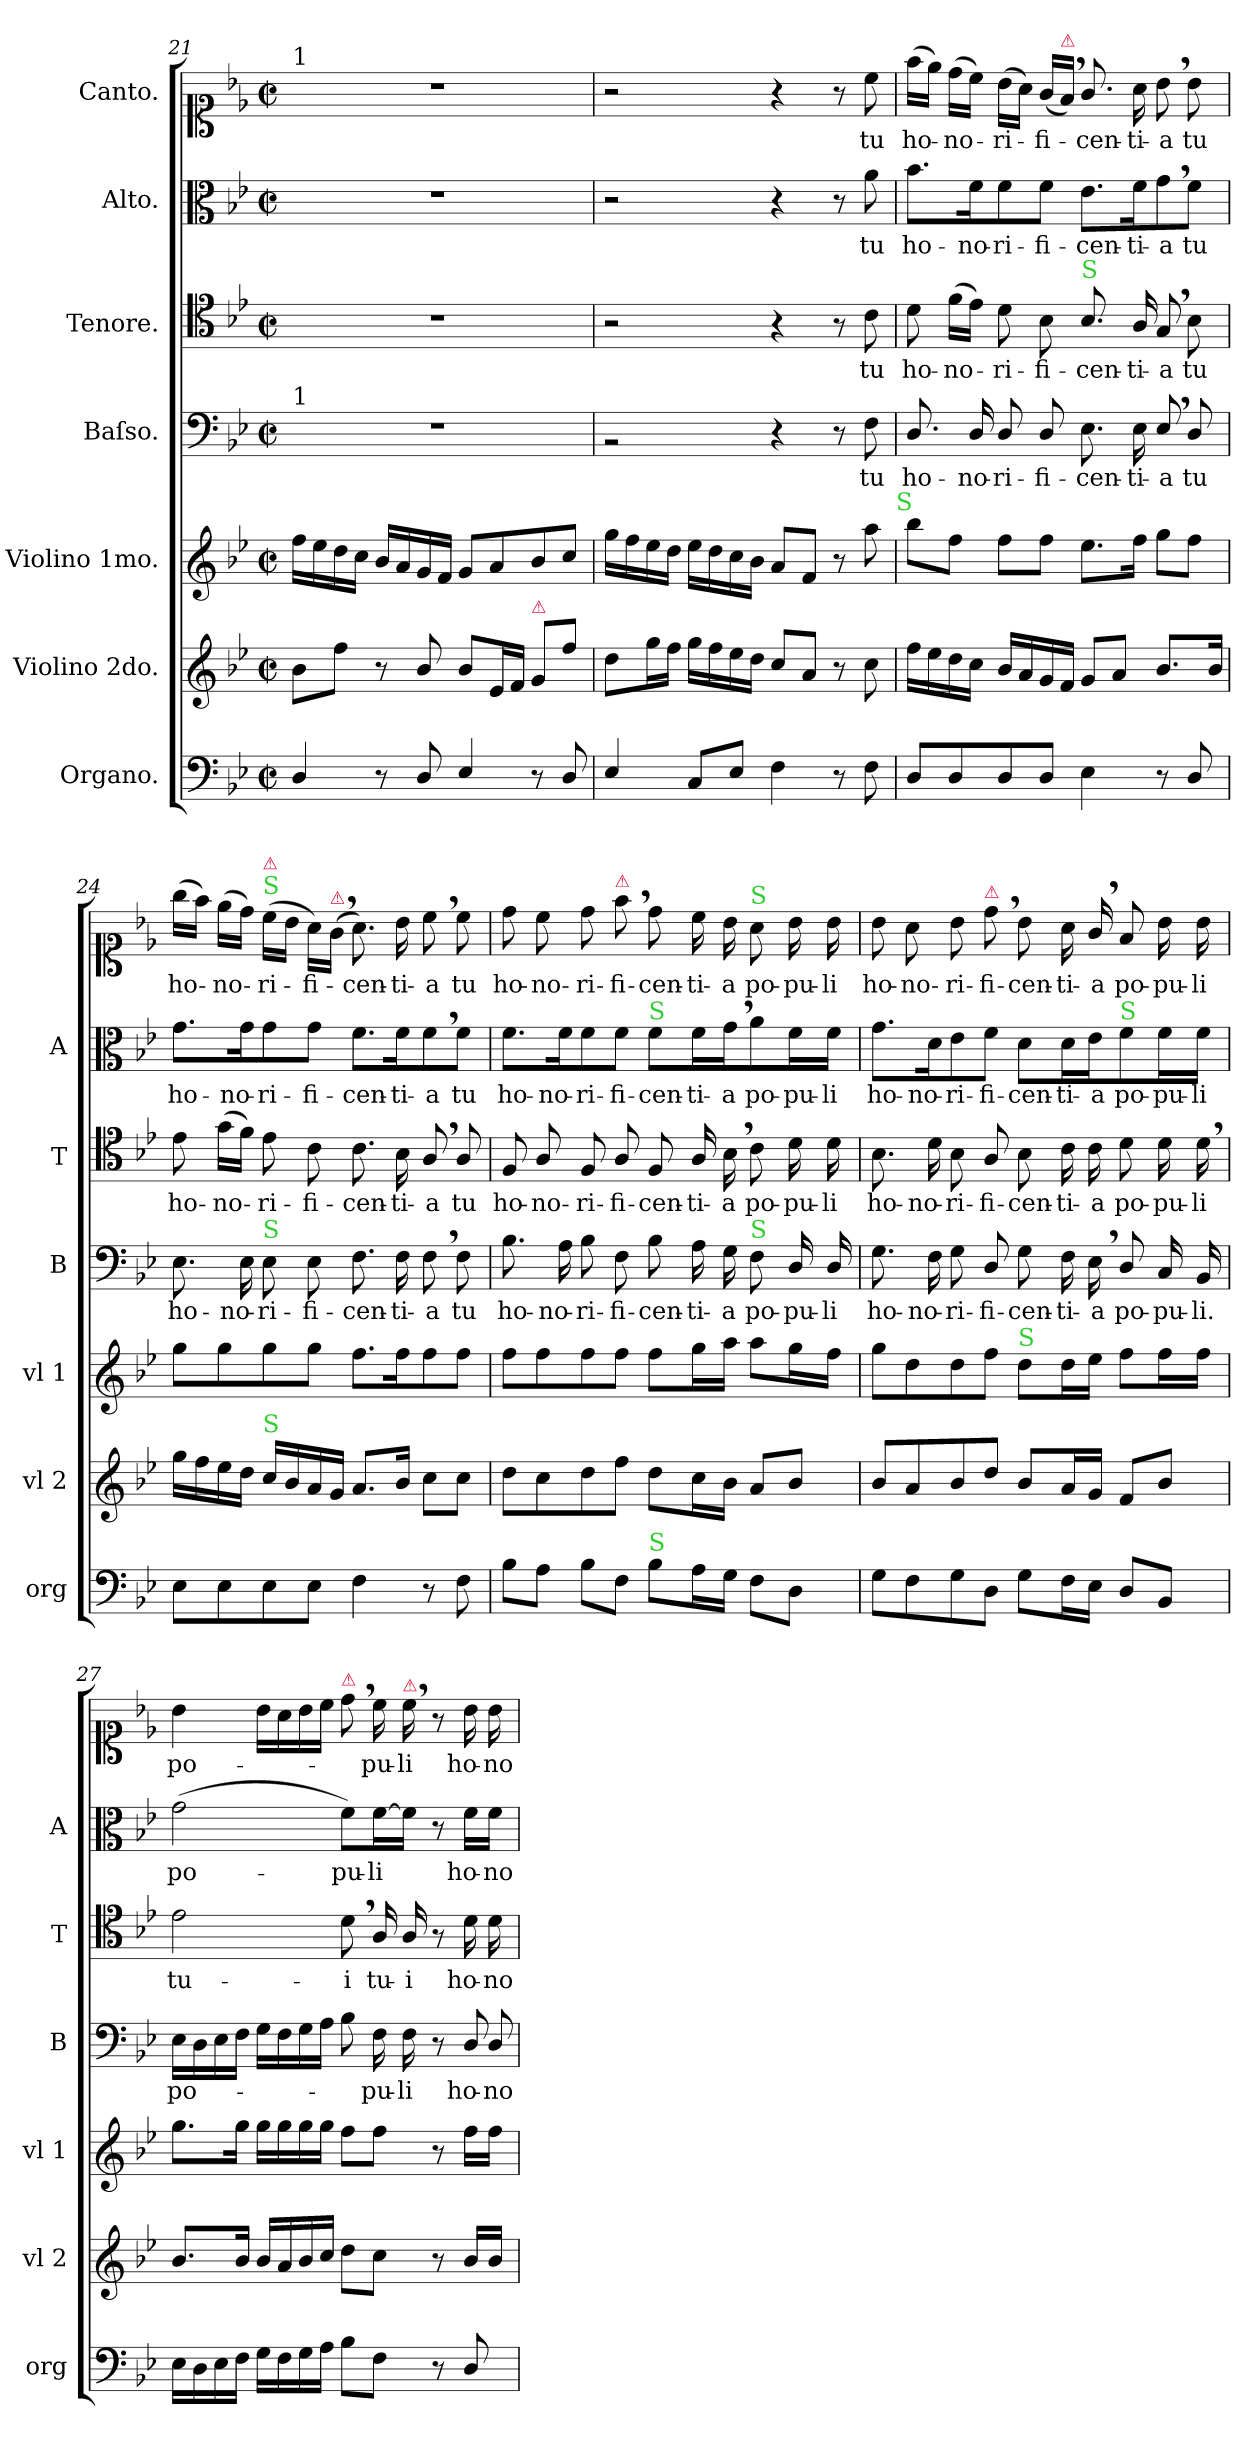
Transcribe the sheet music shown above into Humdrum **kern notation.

**kern	**kern	**kern	**kern	**text	**kern	**text	**kern	**text	**kern	**text
*part7	*part6	*part5	*part4	*part4	*part3	*part3	*part2	*part2	*part1	*part1
*staff7	*staff6	*staff5	*staff4	*staff4	*staff3	*staff3	*staff2	*staff2	*staff1	*staff1
*I"Organo.	*I"Violino 2do.	*I"Violino 1mo.	*I"Baſso.	*	*I"Tenore.	*	*I"Alto.	*	*I"Canto.	*
*I'org	*I'vl 2	*I'vl 1	*I'B	*	*I'T	*	*I'A	*	*	*
*clefF4	*clefG2	*clefG2	*clefF4	*	*clefC4	*	*clefC3	*	*clefC1	*
*k[b-e-]	*k[b-e-]	*k[b-e-]	*k[b-e-]	*	*k[b-e-]	*	*k[b-e-]	*	*k[b-e-]	*
*M2/2	*M2/2	*M2/2	*M2/2	*	*M2/2	*	*M2/2	*	*M2/2	*
*met(c|)	*met(c|)	*met(c|)	*met(c|)	*	*met(c|)	*	*met(c|)	*	*met(c|)	*
=21	=21	=21	=21	=21	=21	=21	=21	=21	=21	=21
!	!	!	!	!	!	!	!	!	!LO:TX:a:t=1	!
!	!	!	!LO:TX:a:t=1	!	!	!	!	!	!	!
4D/	8b-\L	16ff\LL	1r	.	1r	.	1r	.	1r	.
.	.	16ee-\	.	.	.	.	.	.	.	.
.	8ff\J	16dd\	.	.	.	.	.	.	.	.
.	.	16cc\JJ	.	.	.	.	.	.	.	.
8r	8r	16b-/LL	.	.	.	.	.	.	.	.
.	.	16a/	.	.	.	.	.	.	.	.
8D/	8b-/	16g/	.	.	.	.	.	.	.	.
.	.	16f/JJ	.	.	.	.	.	.	.	.
4E-/	8b-/L	8g/L	.	.	.	.	.	.	.	.
.	16e-/L	8a/	.	.	.	.	.	.	.	.
.	16f/JJ	.	.	.	.	.	.	.	.	.
!	!LO:TX:a:color=crimson:t=⚠	!	!	!	!	!	!	!	!	!
8r	8g/L	8b-/	.	.	.	.	.	.	.	.
8D/	8ff\J	8cc/J	.	.	.	.	.	.	.	.
=22	=22	=22	=22	=22	=22	=22	=22	=22	=22	=22
4E-/	8dd\L	16gg\LL	2rBB	.	2r	.	2r	.	2r	.
.	.	16ff\	.	.	.	.	.	.	.	.
.	16gg\L	16ee-\	.	.	.	.	.	.	.	.
.	16ff\JJ	16dd\JJ	.	.	.	.	.	.	.	.
8C/L	16gg\LL	16ee-\LL	.	.	.	.	.	.	.	.
.	16ff\	16dd\	.	.	.	.	.	.	.	.
8E-/J	16ee-\	16cc\	.	.	.	.	.	.	.	.
.	16dd\JJ	16b-\JJ	.	.	.	.	.	.	.	.
4F\	8cc/L	8a/L	4r	.	4r	.	4r	.	4r	.
.	8a/J	8f/J	.	.	.	.	.	.	.	.
8r	8r	8r	8r	.	8r	.	8r	.	8r	.
8F\	8cc\	8aa\	8F\	tu	8c\	tu	8a\	tu	8cc\	tu
!	!	!LO:TX:a:color=limegreen:t=S	!	!	!	!	!	!	!	!
=23	=23	=23	=23	=23	=23	=23	=23	=23	=23	=23
8D/L	16ff\LL	8bb-\L	8.D/	ho-	8d\	ho-	8.b-\L	ho-	(>16ff\LL	ho-
.	16ee-\	.	.	.	.	.	.	.	16ee-\JJ)	.
8D/	16dd\	8ff\J	.	.	(>16f\LL	-no-	.	.	(>16dd\LL	-no-
.	16cc\JJ	.	16D/	-no-	16e-\JJ)	.	16f\K	-no-	16cc\JJ)	.
8D/	16b-/LL	8ff\L	8D/	-ri-	8d\	-ri-	8f\	-ri-	(>16b-\LL	-ri-
.	16a/	.	.	.	.	.	.	.	16a\JJ)	.
8D/J	16g/	8ff\J	8D/	-fi-	8B-\	-fi-	8f\J	-fi-	(<16g/LL	-fi-
!	!	!	!	!	!	!	!	!	!LO:TX:a:color=crimson:t=⚠	!
.	16f/JJ	.	.	.	.	.	.	.	16f,/JJ)	.
!	!	!	!	!	!LO:TX:a:color=limegreen:t=S	!	!	!	!	!
4E-\	8g/L	8.ee-\L	8.E-\	-cen-	8.B-/	-cen-	8.e-\L	-cen-	8.g/	-cen-
.	8a/J	.	.	.	.	.	.	.	.	.
.	.	16ff\Jk	16E-\	-ti-	16A/	-ti-	16f\K	-ti-	16a\	-ti-
8r	8.b-/L	8gg\L	8E-,/	-a	8G,/	-a	8g,\	-a	8b-,<\	-a
8D/	.	8ff\J	8D/	tu	8B-\	tu	8f\J	tu	8b-\	tu
.	16b-/Jk	.	.	.	.	.	.	.	.	.
=24	=24	=24	=24	=24	=24	=24	=24	=24	=24	=24
8E-\L	16gg\LL	8gg\L	8.E-\	ho-	8e-\	ho-	8.g\L	ho-	(>16gg\LL	ho-
.	16ff\	.	.	.	.	.	.	.	16ff\JJ)	.
8E-\	16ee-\	8gg\	.	.	(>16g\LL	-no-	.	.	(>16ee-\LL	-no-
.	16dd\JJ	.	16E-\	-no-	16f\JJ)	.	16g\K	-no-	16dd\JJ)	.
!	!	!	!	!	!	!	!	!	!LO:TX:a:color=limegreen:t=S	!
!	!	!	!	!	!	!	!	!	!LO:TX:a:color=crimson:t=⚠	!
!	!	!	!LO:TX:a:color=limegreen:t=S	!	!	!	!	!	!	!
!	!LO:TX:a:color=limegreen:t=S	!	!	!	!	!	!	!	!	!
8E-\	16cc/LL	8gg\	8E-\	-ri-	8e-\	-ri-	8g\	-ri-	(>16cc\LL	-ri-
.	16b-/	.	.	.	.	.	.	.	16b-\JJ	.
8E-\J	16a/	8gg\J	8E-\	-fi-	8c\	-fi-	8g\J	-fi-	16a\LL)	-fi-
!	!	!	!	!	!	!	!	!	!LO:TX:a:color=crimson:t=⚠	!
.	16g/JJ	.	.	.	.	.	.	.	(>16g,\JJ	.
4F\	8.a/L	8.ff\L	8.F\	-cen-	8.c\	-cen-	8.f\L	-cen-	8.a\)	-cen-
.	16b-/Jk	16ff\K	16F\	-ti-	16B-\	-ti-	16f\K	-ti-	16b-\	-ti-
8r	8cc\L	8ff\	8F,\	-a	8A,/	-a	8f,\	-a	8cc,<\	-a
8F\	8cc\J	8ff\J	8F\	tu	8A/	tu	8f\J	tu	8cc\	tu
=25	=25	=25	=25	=25	=25	=25	=25	=25	=25	=25
8B-\L	8dd\L	8ff\L	8.B-\	ho-	8F/	ho-	8.f\L	ho-	8dd\	ho-
8A\J	8cc\	8ff\	.	.	8A/	-no-	.	.	8cc\	-no-
.	.	.	16A\	-no-	.	.	16f\K	-no-	.	.
8B-\L	8dd\	8ff\	8B-\	-ri-	8F/	-ri-	8f\	-ri-	8dd\	-ri-
!	!	!	!	!	!	!	!	!	!LO:TX:a:color=crimson:t=⚠	!
8F\J	8ff\J	8ff\J	8F\	-fi-	8A/	-fi-	8f\J	-fi-	8ff,\	-fi-
!	!	!	!	!	!	!	!LO:TX:a:color=limegreen:t=S	!	!	!
!LO:TX:a:color=limegreen:t=S	!	!	!	!	!	!	!	!	!	!
8B-\L	8dd\L	8ff\L	8B-\	-cen-	8F/	-cen-	8f\L	-cen-	8dd\	-cen-
16A\L	16cc\L	16gg\L	16A\	-ti-	16A/	-ti-	16f\L	-ti-	16cc\	-ti-
16G\JJ	16b-\JJ	16aa\JJ	16G\	-a	16B-,\	-a	16g,\J	-a	16b-\	-a
!	!	!	!	!	!	!	!	!	!LO:TX:a:color=limegreen:t=S	!
!	!	!	!LO:TX:a:color=limegreen:t=S	!	!	!	!	!	!	!
8F\L	8a/L	8aa\L	8F\	po-	8c\	po-	8a\	po-	8a\	po-
8D\J	8b-/J	16gg\L	16D/	-pu-	16d\	-pu-	16f\L	-pu-	16b-\	-pu-
.	.	16ff\JJ	16D/	-li	16d\	-li	16f\JJ	-li	16b-\	-li
=26	=26	=26	=26	=26	=26	=26	=26	=26	=26	=26
8G\L	8b-/L	8gg\L	8.G\	ho-	8.B-\	ho-	8.g\L	ho-	8b-\	ho-
8F\	8a/	8dd\	.	.	.	.	.	.	8a\	-no-
.	.	.	16F\	-no-	16d\	-no-	16d\K	-no-	.	.
8G\	8b-/	8dd\	8G\	-ri-	8B-\	-ri-	8e-\	-ri-	8b-\	-ri-
!	!	!	!	!	!	!	!	!	!LO:TX:a:color=crimson:t=⚠	!
8D\J	8dd/J	8ff\J	8D/	-fi-	8A/	-fi-	8f\J	-fi-	8dd,\	-fi-
!	!	!LO:TX:a:color=limegreen:t=S	!	!	!	!	!	!	!	!
8G\L	8b-/L	8dd\L	8G\	-cen-	8B-\	-cen-	8d\L	-cen-	8b-\	-cen-
16F\L	16a/L	16dd\L	16F\	-ti-	16c\	-ti-	16d\L	-ti-	16a\	-ti-
16E-\JJ	16g/JJ	16ee-\JJ	16E-,\	-a	16c\	-a	16e-\J	-a	16g,</	-a
!	!	!	!	!	!	!	!LO:TX:a:color=limegreen:t=S	!	!	!
8D/L	8f/L	8ff\L	8D/	po-	8d\	po-	8f\	po-	8f/	po-
8BB-/J	8b-/J	16ff\L	16C/	-pu-	16d\	-pu-	16f\L	-pu-	16b-\	-pu-
.	.	16ff\JJ	16BB-/	-li.	16d,\	-li	16f\JJ	-li	16b-\	-li
=27	=27	=27	=27	=27	=27	=27	=27	=27	=27	=27
16E-\LL	8.b-/L	8.gg\L	16E-\LL	po-	2e-\	tu-	(>2g\	po-	4b-\	po-
16D\	.	.	16D\	.	.	.	.	.	.	.
16E-\	.	.	16E-\	.	.	.	.	.	.	.
16F\JJ	16b-/Jk	16gg\Jk	16F\JJ	.	.	.	.	.	.	.
16G\LL	16b-/LL	16gg\LL	16G\LL	.	.	.	.	.	16b-\LL	.
16F\	16a/	16gg\	16F\	.	.	.	.	.	16a\	.
16G\	16b-/	16gg\	16G\	.	.	.	.	.	16b-\	.
16A\JJ	16cc/JJ	16gg\JJ	16A\JJ	.	.	.	.	.	16cc\JJ	.
!	!	!	!	!	!	!	!	!	!LO:TX:a:color=crimson:t=⚠	!
8B-\L	8dd\L	8ff\L	8B-\	.	8d,\	-i	8f\L)	-pu-	8dd,\	.
8F\J	8cc\J	8ff\J	16F\	-pu-	16A/	tu-	[16f\L	-li	16cc\	-pu-
!	!	!	!	!	!	!	!	!	!LO:TX:a:color=crimson:t=⚠	!
.	.	.	16F\	-li	16A/	-i	16f\JJ]	.	16cc,\	-li
8r	8r	8r	8r	.	8r	.	8r	.	8r	.
!	!	!	!LO:N:vis=8	!	!	!	!	!	!	!
8D/	16b-/LL	16ff\LL	16D/	ho-	16d\	ho-	16f\LL	ho-	16b-\	ho-
!	!	!	!LO:N:vis=8	!	!	!	!	!	!	!
.	16b-/JJ	16ff\JJ	16D/	-no-	16d\	-no-	16f\JJ	-no-	16b-\	-no-
=	=	=	=	=	=	=	=	=	=	=
*-	*-	*-	*-	*-	*-	*-	*-	*-	*-	*-
